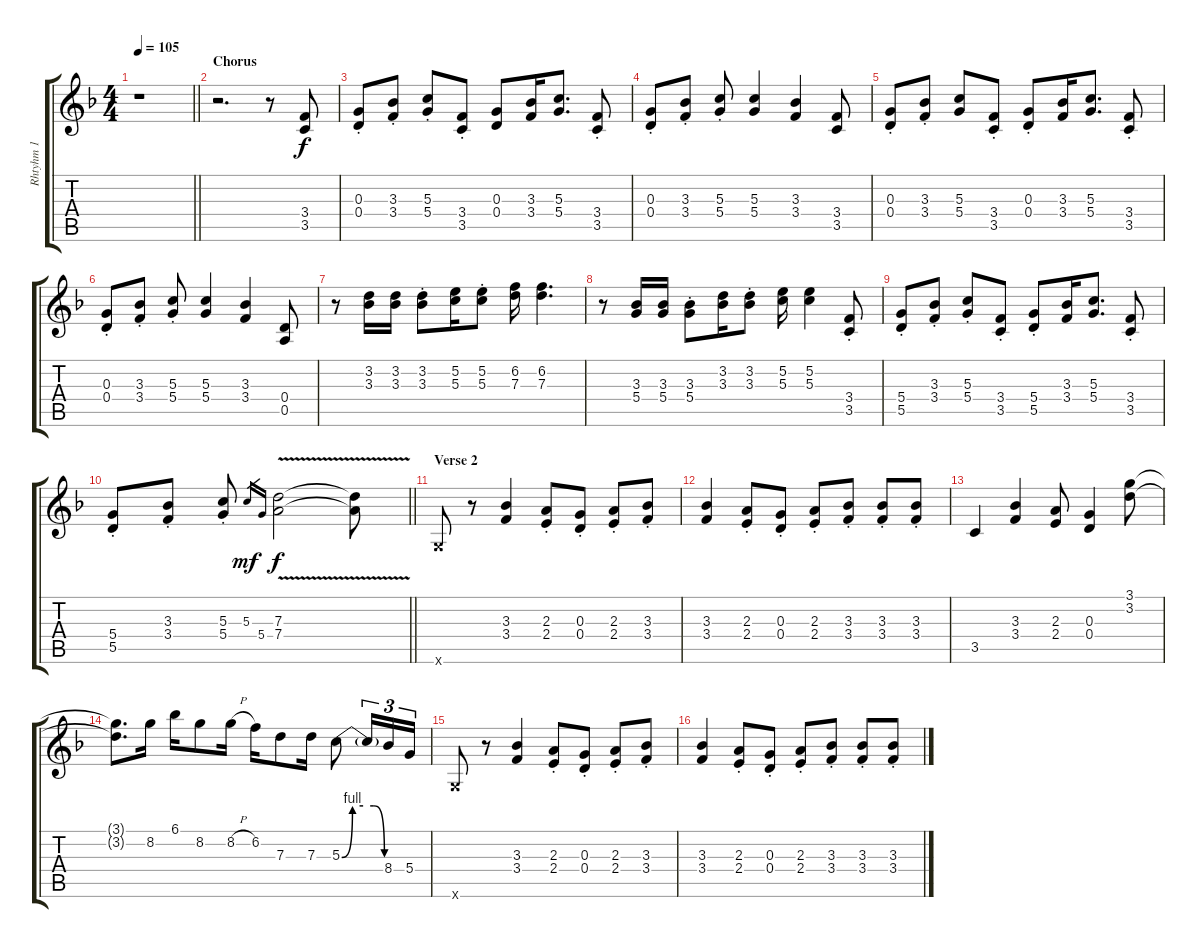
\track ("Rhtyhm 1" "Rhtyhm 1") {instrument distortionguitar}
\staff {score tabs}
\tuning (E4 B3 G3 D3 A2 E2) {hide}
\ts (4 4)
\tempo 105
\clef g2
\barLineRight lightlight
\ks f
r.1{dy f} |
\section ("" "Chorus")
r.2{d} r.8 (3.4 3.5).8 |
(0.3{st} 0.4{st}).8 (3.3{st} 3.4{st}).8 (5.3{st} 5.4{st}).8 (3.4{st} 3.5{st}).8 (0.3 0.4).8 (3.3 3.4).16 (5.3 5.4).8{d} (3.4{st} 3.5{st}).8 |
(0.3{st} 0.4{st}).8 (3.3{st} 3.4{st}).8 (5.3{st} 5.4{st}).8 (5.3 5.4).4 (3.3 3.4).4 (3.4 3.5).8 |
(0.3{st} 0.4{st}).8 (3.3{st} 3.4{st}).8 (5.3 5.4).8 (3.4{st} 3.5{st}).8 (0.3{st} 0.4{st}).8 (3.3 3.4).16 (5.3 5.4).8{d} (3.4{st} 3.5{st}).8 |
(0.3{st} 0.4{st}).8 (3.3{st} 3.4{st}).8 (5.3{st} 5.4{st}).8 (5.3 5.4).4 (3.3 3.4).4 (0.4 0.5).8 |
r.8 (3.2 3.3).16 (3.2 3.3).16 (3.2{st} 3.3{st}).8 (5.2 5.3).16 (5.2{st} 5.3{st}).8 (6.2 7.3).16 (6.2 7.3).4{d} |
r.8 (3.3 5.4).16 (3.3 5.4).16 (3.3{st} 5.4{st}).8 (3.2 3.3).16 (3.2{st} 3.3{st}).8 (5.2 5.3).16 (5.2 5.3).4 (3.4{st} 3.5{st}).8 |
(5.4{st} 5.5{st}).8 (3.3{st} 3.4{st}).8 (5.3{st} 5.4{st}).8 (3.4{st} 3.5{st}).8 (5.4{st} 5.5{st}).8 (3.3 3.4).16 (5.3 5.4).8{d} (3.4{st} 3.5{st}).8 |
\barLineRight lightlight
(5.4{st} 5.5{st}).8 (3.3{st} 3.4{st}).8 (5.3{st} 5.4{st}).8 5.3.16{gr dy mf} 5.4.16{gr} (7.3{v} 7.4{v}).2{dy f} (7.3{t} 7.4{t}).8 |
\section ("" "Verse 2")
3.6{x}.8 r.8 (3.3 3.4).4 (2.3{st} 2.4{st}).8 (0.3{st} 0.4{st}).8 (2.3{st} 2.4{st}).8 (3.3{st} 3.4).8 |
(3.3 3.4).4 (2.3{st} 2.4{st}).8 (0.3{st} 0.4{st}).8 (2.3{st} 2.4{st}).8 (3.3{st} 3.4{st}).8 (3.3{st} 3.4{st}).8 (3.3{st} 3.4{st}).8 |
3.5.4 (3.3 3.4).4 (2.3 2.4).8 (0.3 0.4).4 (3.1 3.2).8 |
(3.1{t} 3.2{t}).8{d} 8.2.16 6.1.16 8.2.8 8.2{h}.16 6.2.16 7.3.8 7.3.16 5.3{be (custom 0 0 15 4 30 4 45 4 60 0)}.8 5.3{t}.16{tu (3 2)} 8.4.16{tu (3 2)} 5.4.16{tu (3 2)} |
3.6{x}.8 r.8 (3.3 3.4).4 (2.3{st} 2.4{st}).8 (0.3{st} 0.4{st}).8 (2.3{st} 2.4{st}).8 (3.3{st} 3.4{st}).8 |
(3.3 3.4).4 (2.3{st} 2.4{st}).8 (0.3{st} 0.4{st}).8 (2.3{st} 2.4{st}).8 (3.3{st} 3.4{st}).8 (3.3{st} 3.4{st}).8 (3.3{st} 3.4{st}).8
